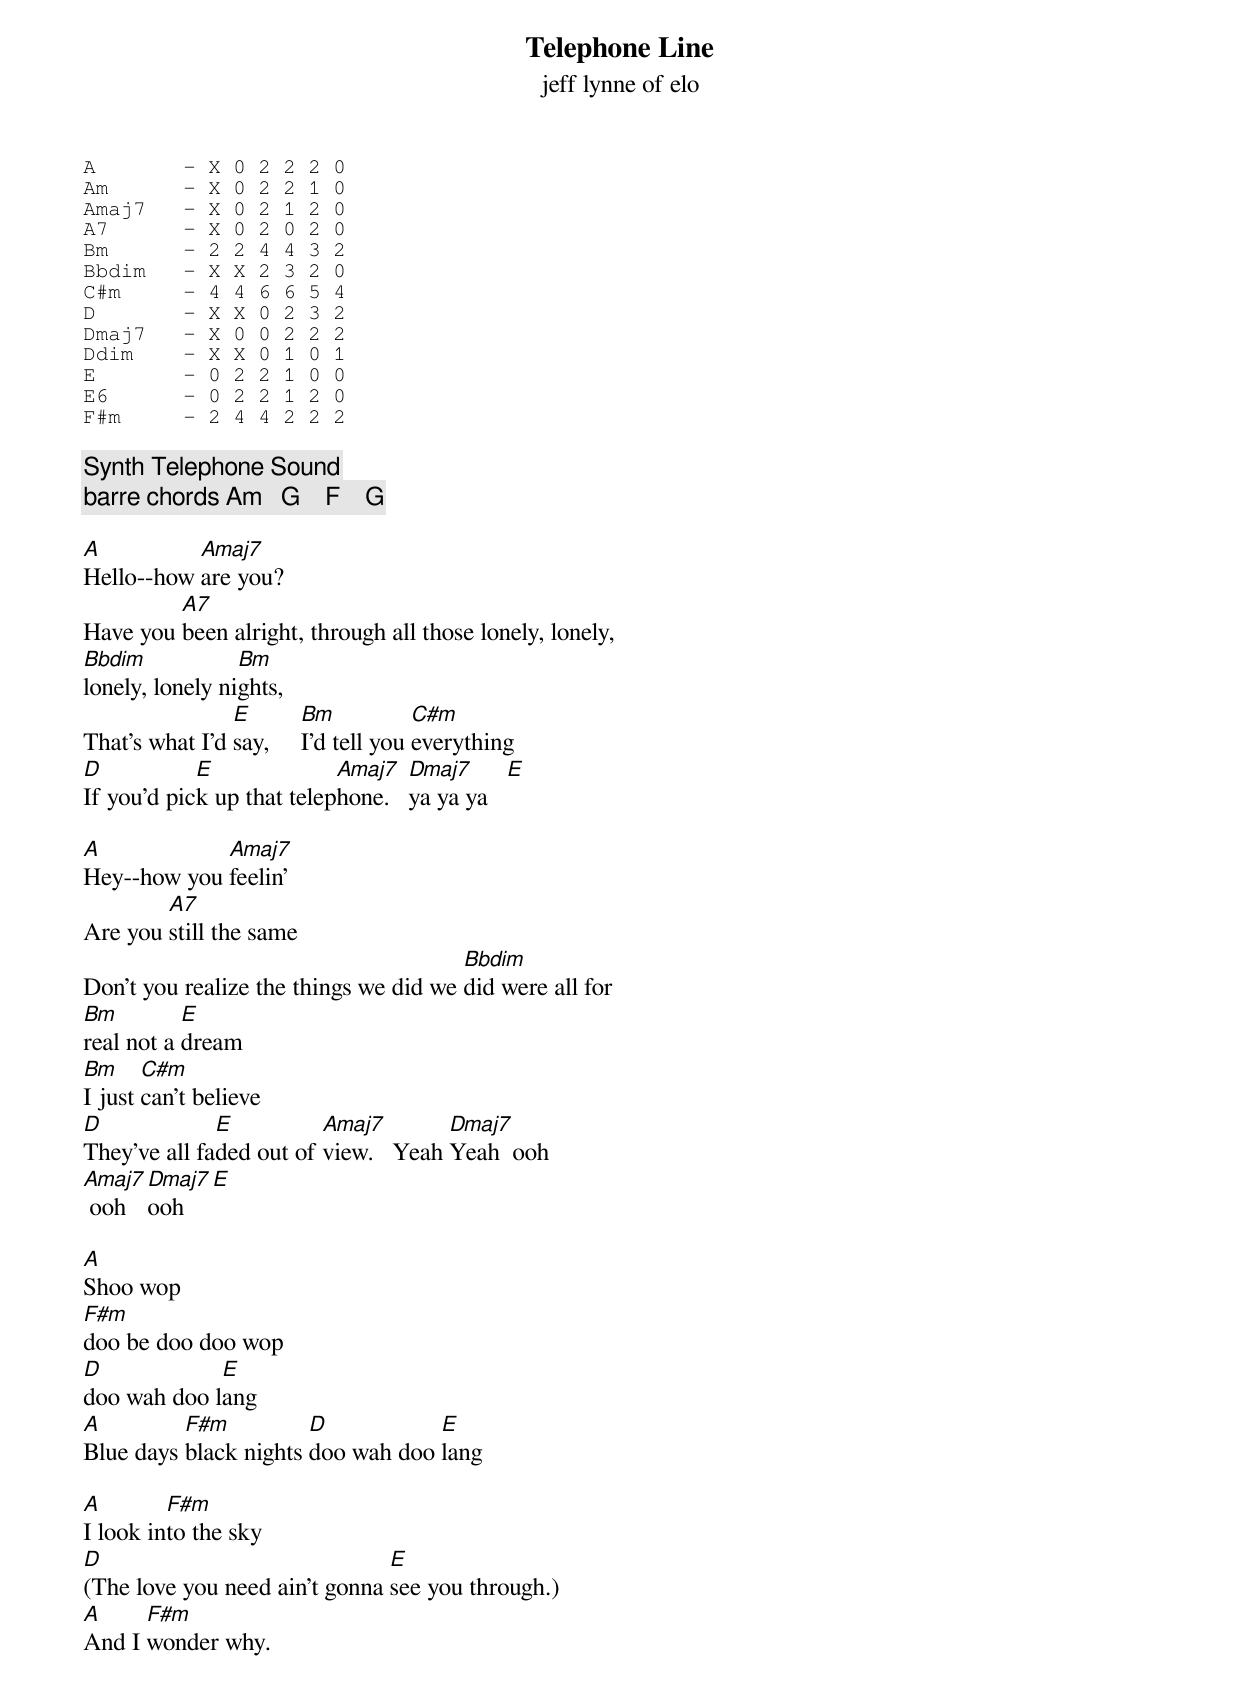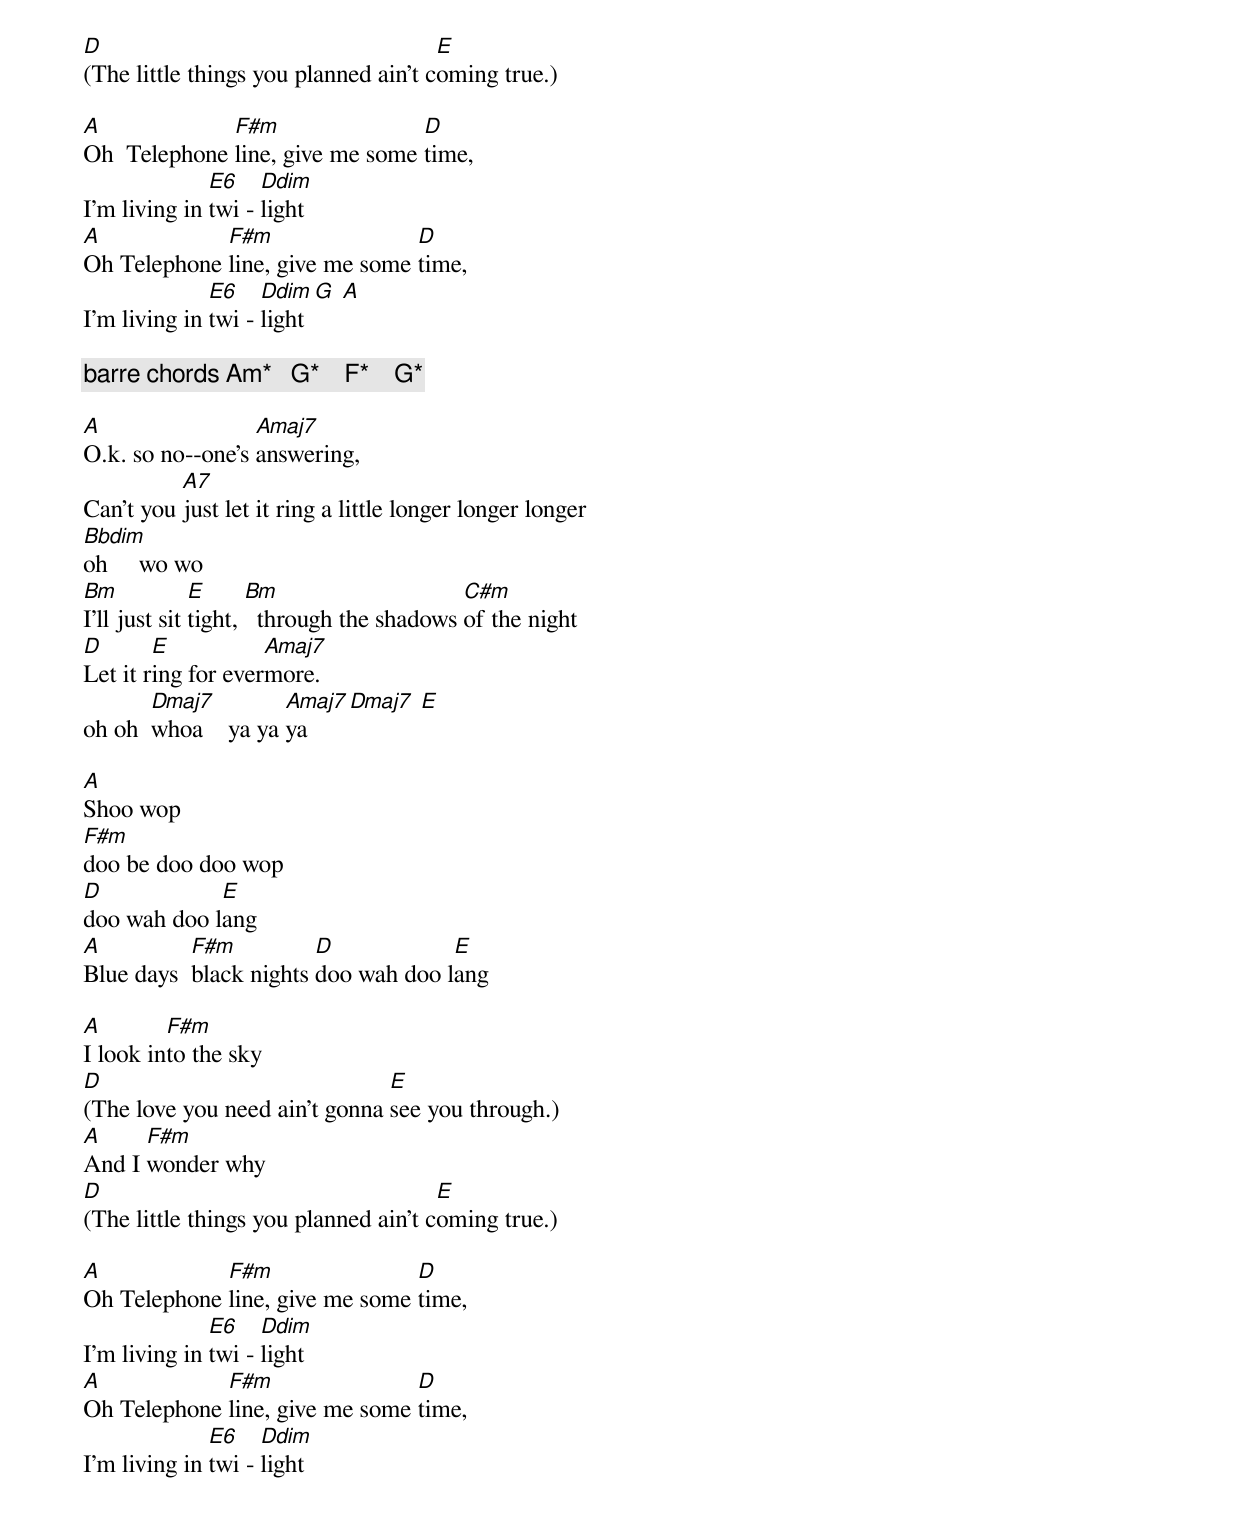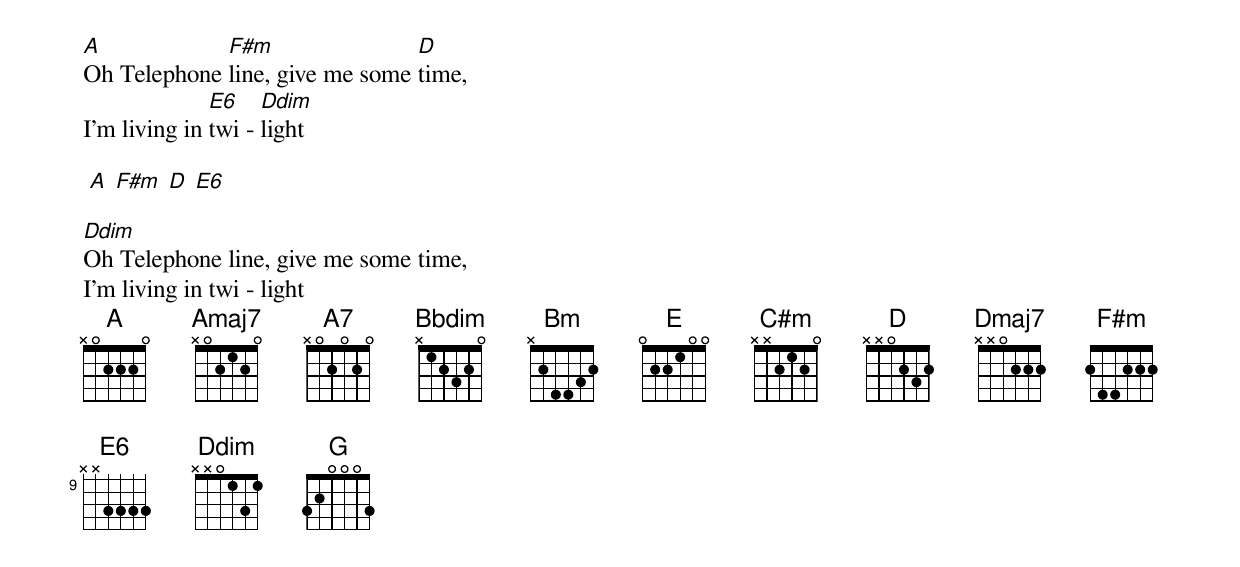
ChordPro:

{title: Telephone Line}
{subtitle: jeff lynne of elo}

{sot}
A       - X 0 2 2 2 0
Am      - X 0 2 2 1 0
Amaj7   - X 0 2 1 2 0
A7      - X 0 2 0 2 0
Bm      - 2 2 4 4 3 2
Bbdim   - X X 2 3 2 0
C#m     - 4 4 6 6 5 4
D       - X X 0 2 3 2
Dmaj7   - X 0 0 2 2 2
Ddim    - X X 0 1 0 1
E       - 0 2 2 1 0 0
E6      - 0 2 2 1 2 0
F#m     - 2 4 4 2 2 2
{eot}

{c:Synth Telephone Sound}
{c:barre chords Am   G    F    G}

[A]Hello--how [Amaj7]are you?
Have you [A7]been alright, through all those lonely, lonely,
[Bbdim]lonely, lonely ni[Bm]ghts,
That's what I'd [E]say,     [Bm]I'd tell you [C#m]everything
[D]If you'd pic[E]k up that telep[Amaj7]hone.   [Dmaj7]ya ya ya   [E]

[A]Hey--how you [Amaj7]feelin'
Are you [A7]still the same
Don't you realize the things we did we [Bbdim]did were all for
[Bm]real not a [E]dream
[Bm]I just [C#m]can't believe
[D]They've all fa[E]ded out of [Amaj7]view.   Yeah [Dmaj7]Yeah  ooh
[Amaj7] ooh [Dmaj7]ooh [E]

[A]Shoo wop
[F#m]doo be doo doo wop
[D]doo wah doo l[E]ang
[A]Blue days [F#m]black nights [D]doo wah doo [E]lang

[A]I look in[F#m]to the sky
[D](The love you need ain't gonna [E]see you through.)
[A]And I [F#m]wonder why.
[D](The little things you planned ain't c[E]oming true.)

[A]Oh  Telephone [F#m]line, give me some [D]time,
I'm living in [E6]twi - [Ddim]light
[A]Oh Telephone [F#m]line, give me some [D]time,
I'm living in [E6]twi - [Ddim]light [G] [A]

{c:barre chords Am*   G*    F*    G*}

[A]O.k. so no--one's [Amaj7]answering,
Can't you [A7]just let it ring a little longer longer longer
[Bbdim]oh     wo wo
[Bm]I'll just sit [E]tight, [Bm]  through the shadows [C#m]of the night
[D]Let it r[E]ing for ever[Amaj7]more.
oh oh  [Dmaj7]whoa    ya ya [Amaj7]ya [Dmaj7] [E]

[A]Shoo wop
[F#m]doo be doo doo wop
[D]doo wah doo l[E]ang
[A]Blue days  [F#m]black nights [D]doo wah doo l[E]ang

[A]I look in[F#m]to the sky
[D](The love you need ain't gonna [E]see you through.)
[A]And I [F#m]wonder why
[D](The little things you planned ain't c[E]oming true.)

[A]Oh Telephone [F#m]line, give me some [D]time,
I'm living in [E6]twi - [Ddim]light
[A]Oh Telephone [F#m]line, give me some [D]time,
I'm living in [E6]twi - [Ddim]light

[A]Oh Telephone [F#m]line, give me some [D]time,
I'm living in [E6]twi - [Ddim]light

 [A] [F#m] [D] [E6]

[Ddim]Oh Telephone line, give me some time,
I'm living in twi - light
